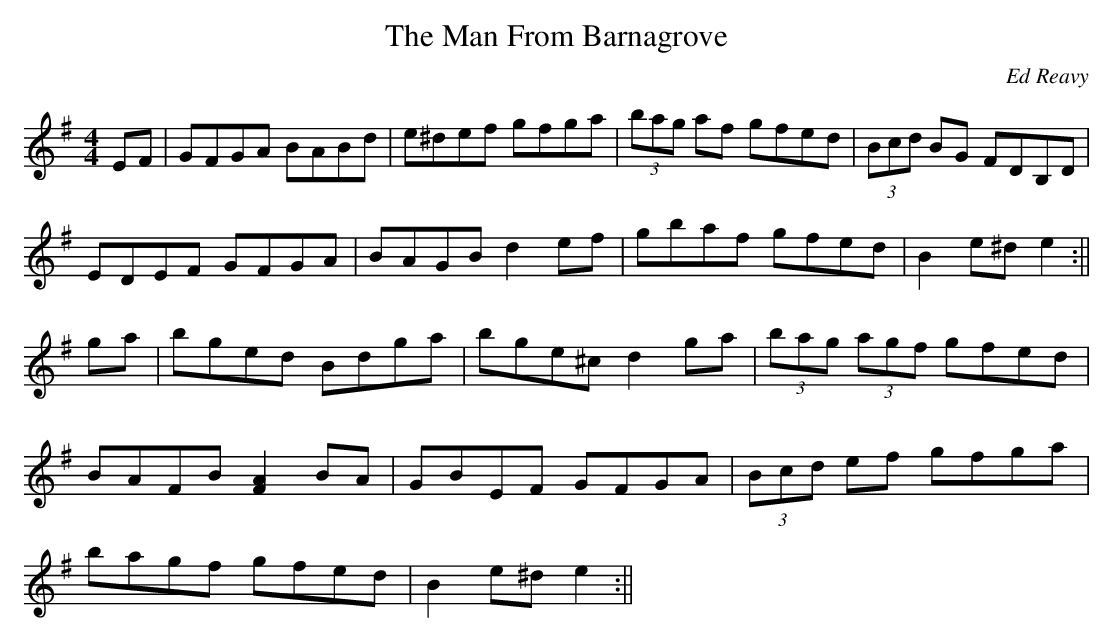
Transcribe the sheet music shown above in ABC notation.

X:1
T:The Man From Barnagrove
C:Ed Reavy
M:4/4
L:1/8
K:G
EF|GFGA BABd|e^def gfga|(3bag af gfed|(3Bcd BG FDB,D|
EDEF GFGA|BAGB d2 ef|gbaf gfed|B2 e^d e2:||
ga|bged Bdga|bge^c d2 ga|(3bag (3agf gfed|
BAFB [F2A2] BA|GBEF GFGA|(3Bcd ef gfga|
bagf gfed|B2 e^d e2:||
